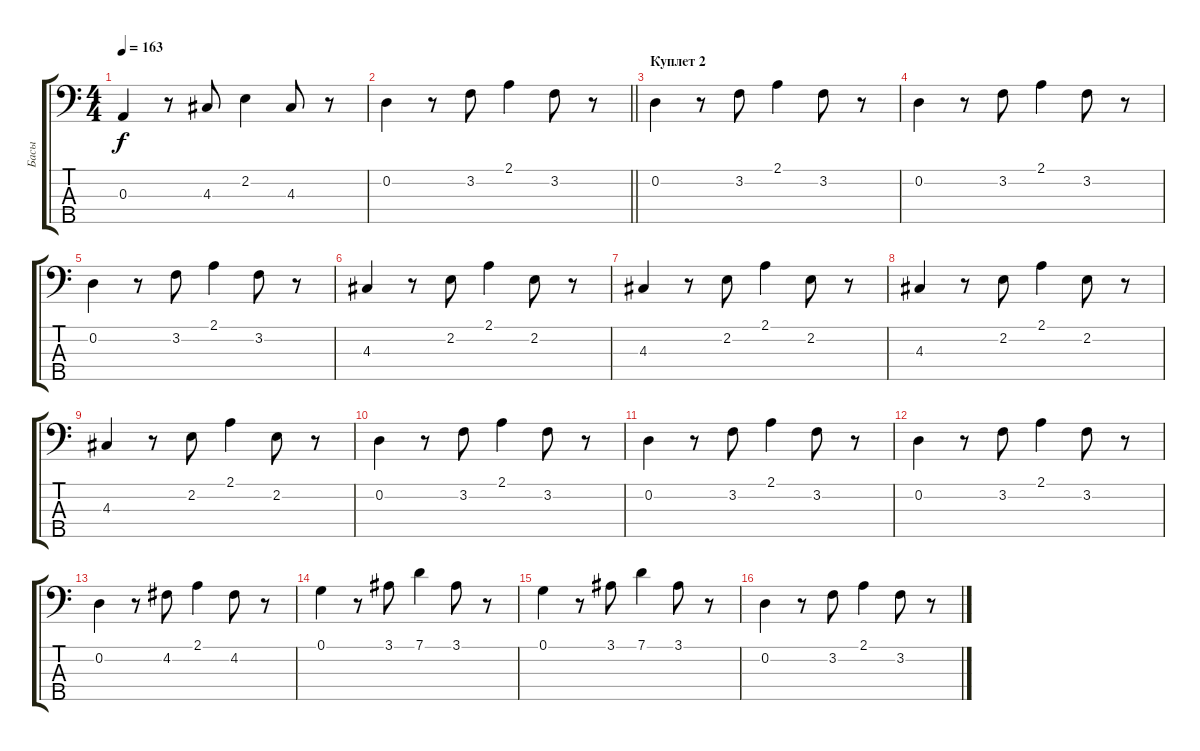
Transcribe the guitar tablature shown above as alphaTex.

\track ("Басы" "Басы") {instrument electricbassfinger}
\staff {score tabs}
\tuning (G2 D2 A1 E1 B0) {hide}
\ts (4 4)
\tempo 163
\clef f4
\ks c
0.3.4{dy f} r.8 4.3.8 2.2.4 4.3.8 r.8 |
\barLineRight lightlight
0.2.4 r.8 3.2.8 2.1.4 3.2.8 r.8 |
\section ("" "Куплет 2")
0.2.4 r.8 3.2.8 2.1.4 3.2.8 r.8 |
0.2.4 r.8 3.2.8 2.1.4 3.2.8 r.8 |
0.2.4 r.8 3.2.8 2.1.4 3.2.8 r.8 |
4.3.4 r.8 2.2.8 2.1.4 2.2.8 r.8 |
4.3.4 r.8 2.2.8 2.1.4 2.2.8 r.8 |
4.3.4 r.8 2.2.8 2.1.4 2.2.8 r.8 |
4.3.4 r.8 2.2.8 2.1.4 2.2.8 r.8 |
0.2.4 r.8 3.2.8 2.1.4 3.2.8 r.8 |
0.2.4 r.8 3.2.8 2.1.4 3.2.8 r.8 |
0.2.4 r.8 3.2.8 2.1.4 3.2.8 r.8 |
0.2.4 r.8 4.2.8 2.1.4 4.2.8 r.8 |
0.1.4 r.8 3.1.8 7.1.4 3.1.8 r.8 |
0.1.4 r.8 3.1.8 7.1.4 3.1.8 r.8 |
0.2.4 r.8 3.2.8 2.1.4 3.2.8 r.8
